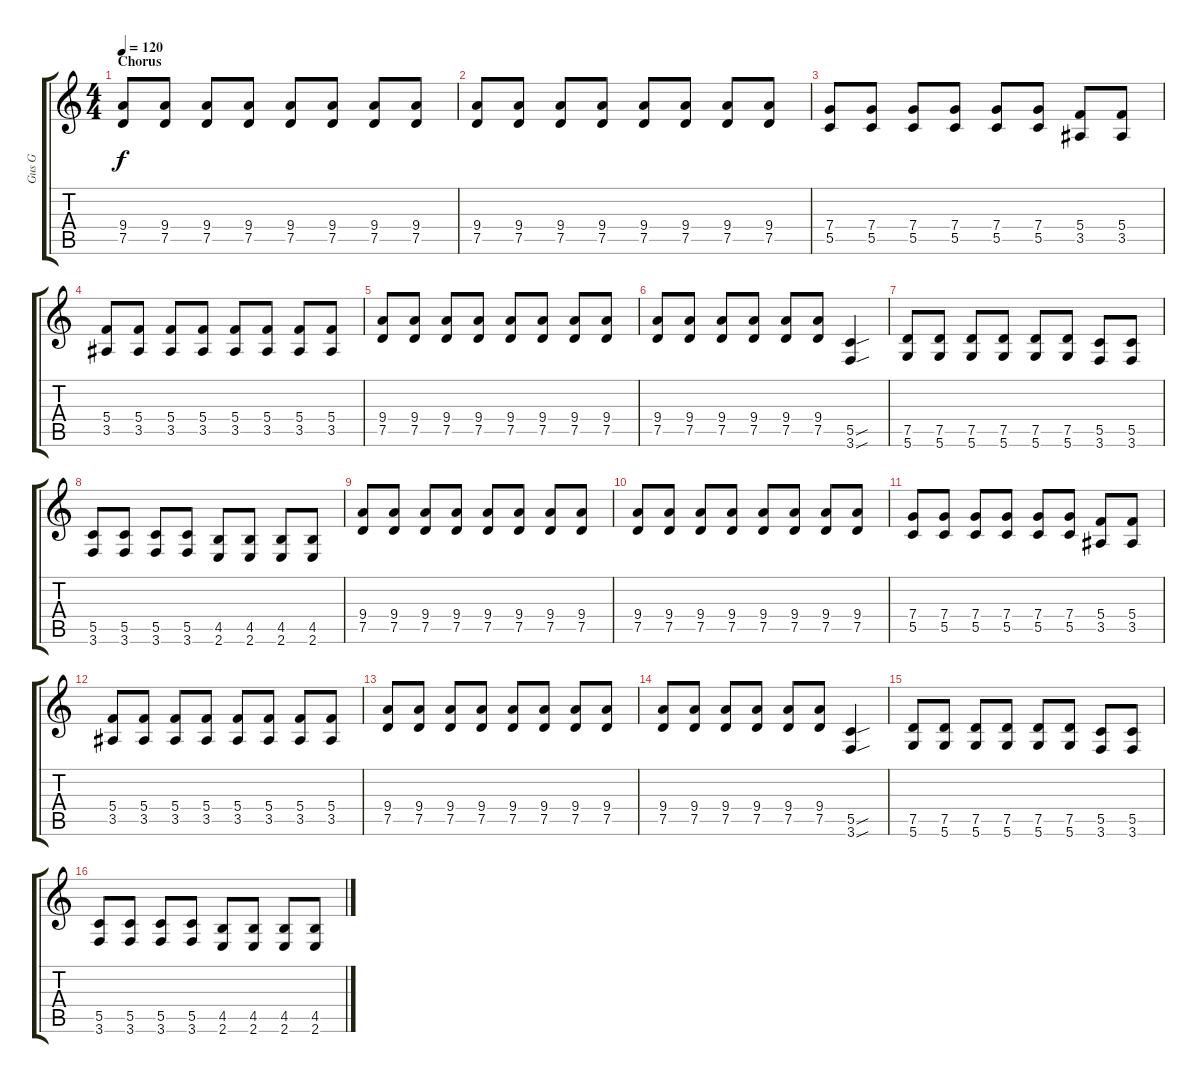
\track ("Gus G" "Gus G") {instrument distortionguitar}
\staff {score tabs}
\tuning (D4 A3 F3 C3 G2 D2) {hide}
\ts (4 4)
\section ("" "Chorus")
\tempo 120
\clef g2
\ks c
(9.4 7.5).8{dy f} (9.4 7.5).8 (9.4 7.5).8 (9.4 7.5).8 (9.4 7.5).8 (9.4 7.5).8 (9.4 7.5).8 (9.4 7.5).8 |
(9.4 7.5).8 (9.4 7.5).8 (9.4 7.5).8 (9.4 7.5).8 (9.4 7.5).8 (9.4 7.5).8 (9.4 7.5).8 (9.4 7.5).8 |
(7.4 5.5).8 (7.4 5.5).8 (7.4 5.5).8 (7.4 5.5).8 (7.4 5.5).8 (7.4 5.5).8 (5.4 3.5).8 (5.4 3.5).8 |
(5.4 3.5).8 (5.4 3.5).8 (5.4 3.5).8 (5.4 3.5).8 (5.4 3.5).8 (5.4 3.5).8 (5.4 3.5).8 (5.4 3.5).8 |
(9.4 7.5).8 (9.4 7.5).8 (9.4 7.5).8 (9.4 7.5).8 (9.4 7.5).8 (9.4 7.5).8 (9.4 7.5).8 (9.4 7.5).8 |
(9.4 7.5).8 (9.4 7.5).8 (9.4 7.5).8 (9.4 7.5).8 (9.4 7.5).8 (9.4 7.5).8 (5.5{sou} 3.6{sou}).4 |
(7.5 5.6).8 (7.5 5.6).8 (7.5 5.6).8 (7.5 5.6).8 (7.5 5.6).8 (7.5 5.6).8 (5.5 3.6).8 (5.5 3.6).8 |
(5.5 3.6).8 (5.5 3.6).8 (5.5 3.6).8 (5.5 3.6).8 (4.5 2.6).8 (4.5 2.6).8 (4.5 2.6).8 (4.5 2.6).8 |
(9.4 7.5).8 (9.4 7.5).8 (9.4 7.5).8 (9.4 7.5).8 (9.4 7.5).8 (9.4 7.5).8 (9.4 7.5).8 (9.4 7.5).8 |
(9.4 7.5).8 (9.4 7.5).8 (9.4 7.5).8 (9.4 7.5).8 (9.4 7.5).8 (9.4 7.5).8 (9.4 7.5).8 (9.4 7.5).8 |
(7.4 5.5).8 (7.4 5.5).8 (7.4 5.5).8 (7.4 5.5).8 (7.4 5.5).8 (7.4 5.5).8 (5.4 3.5).8 (5.4 3.5).8 |
(5.4 3.5).8 (5.4 3.5).8 (5.4 3.5).8 (5.4 3.5).8 (5.4 3.5).8 (5.4 3.5).8 (5.4 3.5).8 (5.4 3.5).8 |
(9.4 7.5).8 (9.4 7.5).8 (9.4 7.5).8 (9.4 7.5).8 (9.4 7.5).8 (9.4 7.5).8 (9.4 7.5).8 (9.4 7.5).8 |
(9.4 7.5).8 (9.4 7.5).8 (9.4 7.5).8 (9.4 7.5).8 (9.4 7.5).8 (9.4 7.5).8 (5.5{sou} 3.6{sou}).4 |
(7.5 5.6).8 (7.5 5.6).8 (7.5 5.6).8 (7.5 5.6).8 (7.5 5.6).8 (7.5 5.6).8 (5.5 3.6).8 (5.5 3.6).8 |
(5.5 3.6).8 (5.5 3.6).8 (5.5 3.6).8 (5.5 3.6).8 (4.5 2.6).8 (4.5 2.6).8 (4.5 2.6).8 (4.5 2.6).8
